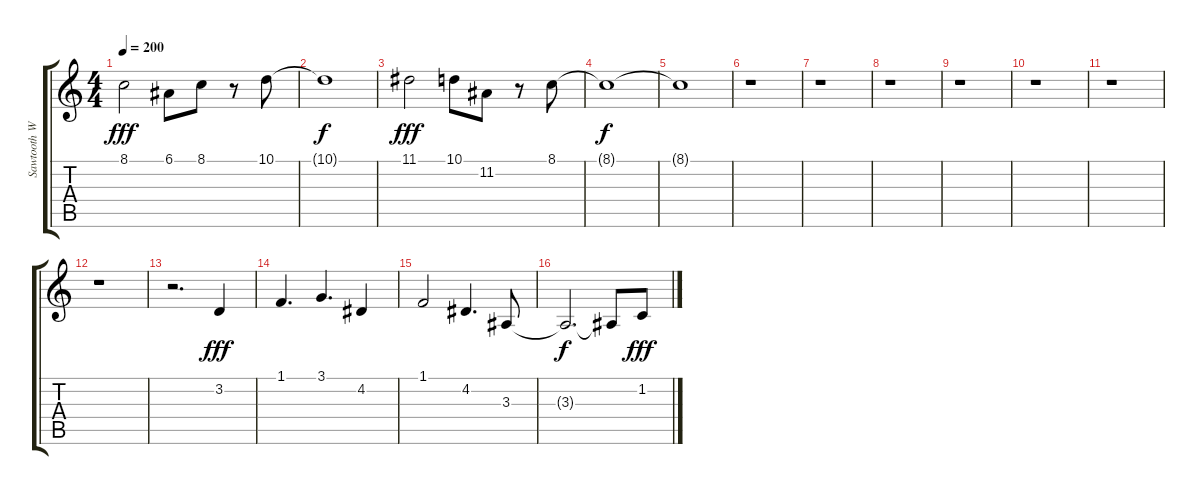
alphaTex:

\track ("Sawtooth Wave" "Sawtooth W") {instrument lead2sawtooth}
\staff {score tabs}
\tuning (E4 B3 G3 D3 A2 E2) {hide}
\ts (4 4)
\tempo 200
\clef g2
\ks c
8.1.2{dy fff} 6.1.8 8.1.8 r.8 10.1.8 |
10.1{t}.1{dy f} |
11.1.2{dy fff} 10.1.8 11.2.8 r.8 8.1.8 |
8.1{t}.1{dy f} |
8.1{t}.1 |
r.1 |
r.1 |
r.1 |
r.1 |
r.1 |
r.1 |
r.1 |
r.2{d} 3.2.4{dy fff} |
1.1.4{d} 3.1.4{d} 4.2.4 |
1.1.2 4.2.4{d} 3.3.8 |
3.3{t}.2{d dy f} 3.3{t}.8 1.2.8{dy fff}
